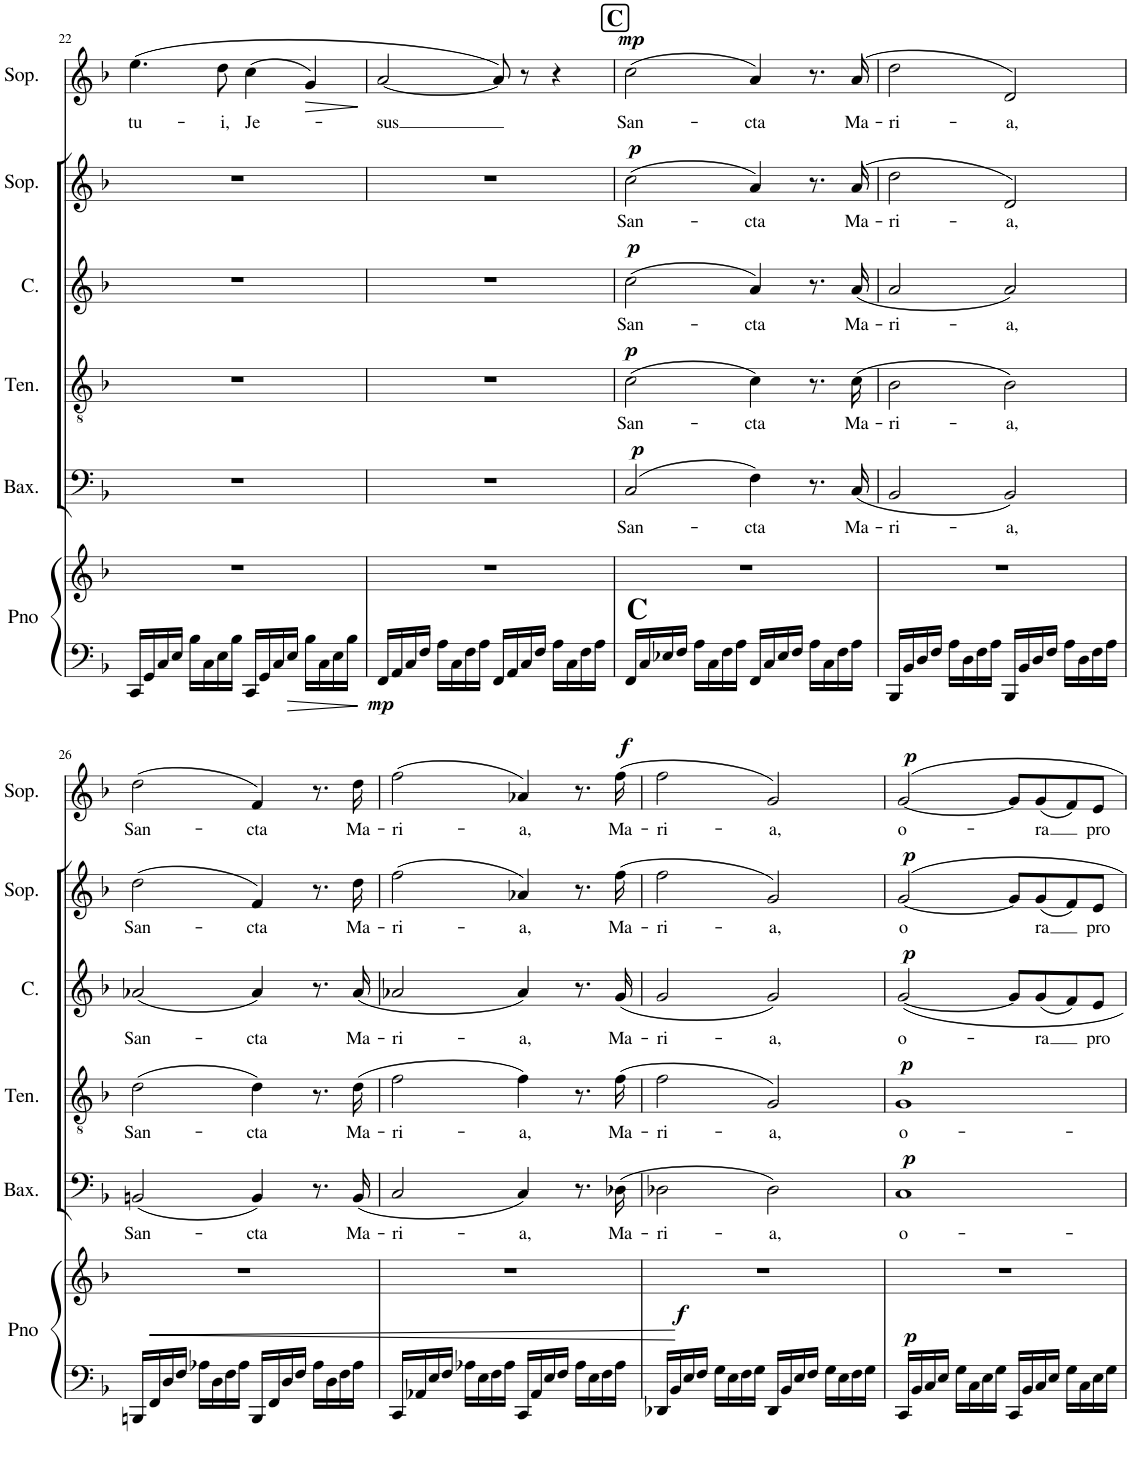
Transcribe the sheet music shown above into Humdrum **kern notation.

**kern	**kern	**dynam	**harte	**kern	**text	**dynam	**kern	**text	**dynam	**kern	**text	**dynam	**kern	**text	**dynam	**kern	**text	**dynam
*part6	*part6	*part6	*part6	*part5	*part5	*part5	*part4	*part4	*part4	*part3	*part3	*part3	*part2	*part2	*part2	*part1	*part1	*part1
*staff7	*staff6	*staff6/7	*	*staff5	*staff5	*staff5	*staff4	*staff4	*staff4	*staff3	*staff3	*staff3	*staff2	*staff2	*staff2	*staff1	*staff1	*staff1
*I"Piano	*	*	*	*I"Baixo	*	*	*I"Tenor	*	*	*I"Contralto	*	*	*I"Soprano	*	*	*I"Soprano	*	*
*I'Pno	*	*	*	*I'Bax.	*	*	*I'Ten.	*	*	*I'C.	*	*	*I'Sop.	*	*	*I'Sop.	*	*
!!LO:PB:g=z
*clefF4	*clefG2	*	*	*clefF4	*	*	*clefGv2	*	*	*clefG2	*	*	*clefG2	*	*	*clefG2	*	*
*k[b-]	*k[b-]	*	*	*k[b-]	*	*	*k[b-]	*	*	*k[b-]	*	*	*k[b-]	*	*	*k[b-]	*	*
*M4/4	*M4/4	*	*	*M4/4	*	*	*M4/4	*	*	*M4/4	*	*	*M4/4	*	*	*M4/4	*	*
=22	=22	=22	=22	=22	=22	=22	=22	=22	=22	=22	=22	=22	=22	=22	=22	=22	=22	=22
!	!	!	!	!	!	!	!	!	!	!	!	!	!	!	!	!	!LO:LY:b	!
16CC/LL	1r	.	.	1r	.	.	1r	.	.	1r	.	.	1r	.	.	(4.ee\	tu-	.
16GG/	.	.	.	.	.	.	.	.	.	.	.	.	.	.	.	.	.	.
16C/	.	.	.	.	.	.	.	.	.	.	.	.	.	.	.	.	.	.
16E/JJ	.	.	.	.	.	.	.	.	.	.	.	.	.	.	.	.	.	.
16B-\LL	.	.	.	.	.	.	.	.	.	.	.	.	.	.	.	.	.	.
16C\	.	.	.	.	.	.	.	.	.	.	.	.	.	.	.	.	.	.
!	!	!	!	!	!	!	!	!	!	!	!	!	!	!	!	!	!LO:LY:b	!
16E\	.	.	.	.	.	.	.	.	.	.	.	.	.	.	.	8dd\	-i,	.
16B-\JJ	.	.	.	.	.	.	.	.	.	.	.	.	.	.	.	.	.	.
!	!	!	!	!	!	!	!	!	!	!	!	!	!	!	!	!	!LO:LY:b	!
16CC/LL	.	.	.	.	.	.	.	.	.	.	.	.	.	.	.	(4cc\	Je-	.
16GG/	.	.	.	.	.	.	.	.	.	.	.	.	.	.	.	.	.	.
16C/	.	.	.	.	.	.	.	.	.	.	.	.	.	.	.	.	.	.
16E/JJ	.	.	.	.	.	.	.	.	.	.	.	.	.	.	.	.	.	.
!	!	!	!	!	!	!	!	!	!	!	!	!	!	!	!	!	!	!LO:HP:b
16B-\LL	.	.	.	.	.	.	.	.	.	.	.	.	.	.	.	4g/)	.	>
16C\	.	.	.	.	.	.	.	.	.	.	.	.	.	.	.	.	.	.
16E\	.	.	.	.	.	.	.	.	.	.	.	.	.	.	.	.	.	.
16B-\JJ	.	.	.	.	.	.	.	.	.	.	.	.	.	.	.	.	.	.
.	.	.	.	.	.	.	.	.	.	.	.	.	.	.	.	.	.	]
=23	=23	=23	=23	=23	=23	=23	=23	=23	=23	=23	=23	=23	=23	=23	=23	=23	=23	=23
!	!	!LO:DY:b=2	!	!	!	!	!	!	!	!	!	!	!	!	!	!	!LO:LY:b	!
16FF/LL	1r	mp	.	1r	.	.	1r	.	.	1r	.	.	1r	.	.	[2a/	-sus	.
16AA/	.	.	.	.	.	.	.	.	.	.	.	.	.	.	.	.	.	.
16C/	.	.	.	.	.	.	.	.	.	.	.	.	.	.	.	.	.	.
16F/JJ	.	.	.	.	.	.	.	.	.	.	.	.	.	.	.	.	.	.
16A\LL	.	.	.	.	.	.	.	.	.	.	.	.	.	.	.	.	.	.
16C\	.	.	.	.	.	.	.	.	.	.	.	.	.	.	.	.	.	.
16F\	.	.	.	.	.	.	.	.	.	.	.	.	.	.	.	.	.	.
16A\JJ	.	.	.	.	.	.	.	.	.	.	.	.	.	.	.	.	.	.
16FF/LL	.	.	.	.	.	.	.	.	.	.	.	.	.	.	.	8a/])	.	.
16AA/	.	.	.	.	.	.	.	.	.	.	.	.	.	.	.	.	.	.
16C/	.	.	.	.	.	.	.	.	.	.	.	.	.	.	.	8r	.	.
16F/JJ	.	.	.	.	.	.	.	.	.	.	.	.	.	.	.	.	.	.
16A\LL	.	.	.	.	.	.	.	.	.	.	.	.	.	.	.	4r	.	.
16C\	.	.	.	.	.	.	.	.	.	.	.	.	.	.	.	.	.	.
16F\	.	.	.	.	.	.	.	.	.	.	.	.	.	.	.	.	.	.
16A\JJ	.	.	.	.	.	.	.	.	.	.	.	.	.	.	.	.	.	.
!!LO:REH:place=s1:a:B:cj:fs=14:t=C
=24	=24	=24	=24	=24	=24	=24	=24	=24	=24	=24	=24	=24	=24	=24	=24	=24	=24	=24
!	!	!	!	!	!LO:LY:b	!LO:DY:a	!	!LO:LY:b	!LO:DY:a	!	!LO:LY:b	!LO:DY:a	!	!LO:LY:b	!LO:DY:a	!	!LO:LY:b	!LO:DY:a
16FF/LL	1r	.	C:maj	(2C/	San-	p	(2c\	San-	p	(2cc\	San-	p	(2cc\	San-	p	(2cc\	San-	mp
16C/	.	.	.	.	.	.	.	.	.	.	.	.	.	.	.	.	.	.
16E-X/	.	.	.	.	.	.	.	.	.	.	.	.	.	.	.	.	.	.
16F/JJ	.	.	.	.	.	.	.	.	.	.	.	.	.	.	.	.	.	.
16A\LL	.	.	.	.	.	.	.	.	.	.	.	.	.	.	.	.	.	.
16C\	.	.	.	.	.	.	.	.	.	.	.	.	.	.	.	.	.	.
16F\	.	.	.	.	.	.	.	.	.	.	.	.	.	.	.	.	.	.
16A\JJ	.	.	.	.	.	.	.	.	.	.	.	.	.	.	.	.	.	.
!	!	!	!	!	!LO:LY:b	!	!	!LO:LY:b	!	!	!LO:LY:b	!	!	!LO:LY:b	!	!	!LO:LY:b	!
16FF/LL	.	.	.	4F\)	-cta	.	4c\)	-cta	.	4a/)	-cta	.	4a/)	-cta	.	4a/)	-cta	.
16C/	.	.	.	.	.	.	.	.	.	.	.	.	.	.	.	.	.	.
16E-/	.	.	.	.	.	.	.	.	.	.	.	.	.	.	.	.	.	.
16F/JJ	.	.	.	.	.	.	.	.	.	.	.	.	.	.	.	.	.	.
16A\LL	.	.	.	8.r	.	.	8.r	.	.	8.r	.	.	8.r	.	.	8.r	.	.
16C\	.	.	.	.	.	.	.	.	.	.	.	.	.	.	.	.	.	.
16F\	.	.	.	.	.	.	.	.	.	.	.	.	.	.	.	.	.	.
!	!	!	!	!	!LO:LY:b	!	!	!LO:LY:b	!	!	!LO:LY:b	!	!	!LO:LY:b	!	!	!LO:LY:b	!
16A\JJ	.	.	.	(16C/	Ma-	.	(16c\	Ma-	.	(16a/	Ma-	.	(>16a/	Ma-	.	(>16a/	Ma-	.
=25	=25	=25	=25	=25	=25	=25	=25	=25	=25	=25	=25	=25	=25	=25	=25	=25	=25	=25
!	!	!	!	!	!LO:LY:b	!	!	!LO:LY:b	!	!	!LO:LY:b	!	!	!LO:LY:b	!	!	!LO:LY:b	!
16BBB-/LL	1r	.	.	2BB-/	-ri-	.	2B-\	-ri-	.	2a/	-ri-	.	2dd\	-ri-	.	2dd\	-ri-	.
16BB-/	.	.	.	.	.	.	.	.	.	.	.	.	.	.	.	.	.	.
16D/	.	.	.	.	.	.	.	.	.	.	.	.	.	.	.	.	.	.
16F/JJ	.	.	.	.	.	.	.	.	.	.	.	.	.	.	.	.	.	.
16A\LL	.	.	.	.	.	.	.	.	.	.	.	.	.	.	.	.	.	.
16D\	.	.	.	.	.	.	.	.	.	.	.	.	.	.	.	.	.	.
16F\	.	.	.	.	.	.	.	.	.	.	.	.	.	.	.	.	.	.
16A\JJ	.	.	.	.	.	.	.	.	.	.	.	.	.	.	.	.	.	.
!	!	!	!	!	!LO:LY:b	!	!	!LO:LY:b	!	!	!LO:LY:b	!	!	!LO:LY:b	!	!	!LO:LY:b	!
16BBB-/LL	.	.	.	2BB-/)	-a,	.	2B-\)	-a,	.	2a/)	-a,	.	2d/)	-a,	.	2d/)	-a,	.
16BB-/	.	.	.	.	.	.	.	.	.	.	.	.	.	.	.	.	.	.
16D/	.	.	.	.	.	.	.	.	.	.	.	.	.	.	.	.	.	.
16F/JJ	.	.	.	.	.	.	.	.	.	.	.	.	.	.	.	.	.	.
16A\LL	.	.	.	.	.	.	.	.	.	.	.	.	.	.	.	.	.	.
16D\	.	.	.	.	.	.	.	.	.	.	.	.	.	.	.	.	.	.
16F\	.	.	.	.	.	.	.	.	.	.	.	.	.	.	.	.	.	.
16A\JJ	.	.	.	.	.	.	.	.	.	.	.	.	.	.	.	.	.	.
!!LO:LB:g=z
=26	=26	=26	=26	=26	=26	=26	=26	=26	=26	=26	=26	=26	=26	=26	=26	=26	=26	=26
!	!	!	!	!	!LO:LY:b	!	!	!LO:LY:b	!	!	!LO:LY:b	!	!	!LO:LY:b	!	!	!LO:LY:b	!
16BBBn/LL	1r	.	.	(2BBn/	San-	.	(2d\	San-	.	(2a-X/	San-	.	(2dd\	San-	.	(2dd\	San-	.
16FF/	.	.	.	.	.	.	.	.	.	.	.	.	.	.	.	.	.	.
16D/	.	.	.	.	.	.	.	.	.	.	.	.	.	.	.	.	.	.
16F/JJ	.	.	.	.	.	.	.	.	.	.	.	.	.	.	.	.	.	.
16A-X\LL	.	.	.	.	.	.	.	.	.	.	.	.	.	.	.	.	.	.
16D\	.	.	.	.	.	.	.	.	.	.	.	.	.	.	.	.	.	.
16F\	.	.	.	.	.	.	.	.	.	.	.	.	.	.	.	.	.	.
16A-\JJ	.	.	.	.	.	.	.	.	.	.	.	.	.	.	.	.	.	.
!	!	!	!	!	!LO:LY:b	!	!	!LO:LY:b	!	!	!LO:LY:b	!	!	!LO:LY:b	!	!	!LO:LY:b	!
16BBB/LL	.	.	.	4BB/)	-cta	.	4d\)	-cta	.	4a-/)	-cta	.	4f/)	-cta	.	4f/)	-cta	.
16FF/	.	.	.	.	.	.	.	.	.	.	.	.	.	.	.	.	.	.
16D/	.	.	.	.	.	.	.	.	.	.	.	.	.	.	.	.	.	.
16F/JJ	.	.	.	.	.	.	.	.	.	.	.	.	.	.	.	.	.	.
16A-\LL	.	.	.	8.r	.	.	8.r	.	.	8.r	.	.	8.r	.	.	8.r	.	.
16D\	.	.	.	.	.	.	.	.	.	.	.	.	.	.	.	.	.	.
16F\	.	.	.	.	.	.	.	.	.	.	.	.	.	.	.	.	.	.
!	!	!	!	!	!LO:LY:b	!	!	!LO:LY:b	!	!	!LO:LY:b	!	!	!LO:LY:b	!	!	!LO:LY:b	!
16A-\JJ	.	.	.	(16BB/	Ma-	.	(16d\	Ma-	.	(16a-/	Ma-	.	16dd\	Ma-	.	16dd\	Ma-	.
=27	=27	=27	=27	=27	=27	=27	=27	=27	=27	=27	=27	=27	=27	=27	=27	=27	=27	=27
!	!	!	!	!	!LO:LY:b	!	!	!LO:LY:b	!	!	!LO:LY:b	!	!	!LO:LY:b	!	!	!LO:LY:b	!
16CC/LL	1r	.	.	2C/	-ri-	.	2f\	-ri-	.	2a-X/	-ri-	.	(2ff\	-ri-	.	(2ff\	-ri-	.
16AA-X/	.	.	.	.	.	.	.	.	.	.	.	.	.	.	.	.	.	.
16E/	.	.	.	.	.	.	.	.	.	.	.	.	.	.	.	.	.	.
16F/JJ	.	.	.	.	.	.	.	.	.	.	.	.	.	.	.	.	.	.
16A-X\LL	.	.	.	.	.	.	.	.	.	.	.	.	.	.	.	.	.	.
16E\	.	.	.	.	.	.	.	.	.	.	.	.	.	.	.	.	.	.
16F\	.	.	.	.	.	.	.	.	.	.	.	.	.	.	.	.	.	.
16A-\JJ	.	.	.	.	.	.	.	.	.	.	.	.	.	.	.	.	.	.
!	!	!	!	!	!LO:LY:b	!	!	!LO:LY:b	!	!	!LO:LY:b	!	!	!LO:LY:b	!	!	!LO:LY:b	!
16CC/LL	.	.	.	4C/)	-a,	.	4f\)	-a,	.	4a-/)	-a,	.	4a-X/)	-a,	.	4a-X/)	-a,	.
16AA-/	.	.	.	.	.	.	.	.	.	.	.	.	.	.	.	.	.	.
16E/	.	.	.	.	.	.	.	.	.	.	.	.	.	.	.	.	.	.
16F/JJ	.	.	.	.	.	.	.	.	.	.	.	.	.	.	.	.	.	.
16A-\LL	.	.	.	8.r	.	.	8.r	.	.	8.r	.	.	8.r	.	.	8.r	.	.
16E\	.	.	.	.	.	.	.	.	.	.	.	.	.	.	.	.	.	.
16F\	.	.	.	.	.	.	.	.	.	.	.	.	.	.	.	.	.	.
!	!	!	!	!	!LO:LY:b	!	!	!LO:LY:b	!	!	!LO:LY:b	!	!	!LO:LY:b	!	!	!LO:LY:b	!LO:DY:a
16A-\JJ	.	.	.	(16D-X\	Ma-	.	(16f\	Ma-	.	(16g/	Ma-	.	(16ff\	Ma-	.	(16ff\	Ma-	f
=28	=28	=28	=28	=28	=28	=28	=28	=28	=28	=28	=28	=28	=28	=28	=28	=28	=28	=28
!	!	!	!	!	!LO:LY:b	!	!	!LO:LY:b	!	!	!LO:LY:b	!	!	!LO:LY:b	!	!	!LO:LY:b	!
*	*^	*	*	*	*	*	*	*	*	*	*	*	*	*	*	*	*	*
16DD-X/LL	1r	8ryy	.	.	2D-X\	-ri-	.	2f\	-ri-	.	2g/	-ri-	.	2ff\	-ri-	.	2ff\	-ri-	.
16BB-/	.	.	.	.	.	.	.	.	.	.	.	.	.	.	.	.	.	.	.
!	!	!	!LO:DY:b	!	!	!	!	!	!	!	!	!	!	!	!	!	!	!	!
16E/	.	2..ryy	f	.	.	.	.	.	.	.	.	.	.	.	.	.	.	.	.
16F/JJ	.	.	.	.	.	.	.	.	.	.	.	.	.	.	.	.	.	.	.
16G\LL	.	.	.	.	.	.	.	.	.	.	.	.	.	.	.	.	.	.	.
16E\	.	.	.	.	.	.	.	.	.	.	.	.	.	.	.	.	.	.	.
16F\	.	.	.	.	.	.	.	.	.	.	.	.	.	.	.	.	.	.	.
16G\JJ	.	.	.	.	.	.	.	.	.	.	.	.	.	.	.	.	.	.	.
!	!	!	!	!	!	!LO:LY:b	!	!	!LO:LY:b	!	!	!LO:LY:b	!	!	!LO:LY:b	!	!	!LO:LY:b	!
16DD-/LL	.	.	.	.	2D-\)	-a,	.	2G/)	-a,	.	2g/)	-a,	.	2g/)	-a,	.	2g/)	-a,	.
16BB-/	.	.	.	.	.	.	.	.	.	.	.	.	.	.	.	.	.	.	.
16E/	.	.	.	.	.	.	.	.	.	.	.	.	.	.	.	.	.	.	.
16F/JJ	.	.	.	.	.	.	.	.	.	.	.	.	.	.	.	.	.	.	.
16G\LL	.	.	.	.	.	.	.	.	.	.	.	.	.	.	.	.	.	.	.
16E\	.	.	.	.	.	.	.	.	.	.	.	.	.	.	.	.	.	.	.
16F\	.	.	.	.	.	.	.	.	.	.	.	.	.	.	.	.	.	.	.
16G\JJ	.	.	.	.	.	.	.	.	.	.	.	.	.	.	.	.	.	.	.
=29	=29	=29	=29	=29	=29	=29	=29	=29	=29	=29	=29	=29	=29	=29	=29	=29	=29	=29	=29
!	!	!	!LO:DY:a=2	!	!	!LO:LY:b	!LO:DY:a	!	!LO:LY:b	!LO:DY:a	!	!LO:LY:b	!LO:DY:a	!	!LO:LY:b	!LO:DY:a	!	!LO:LY:b	!LO:DY:a
*	*v	*v	*	*	*	*	*	*	*	*	*	*	*	*	*	*	*	*	*
16CC/LL	1r	p	.	1C	o-	p	1G	o-	p	[2g/	o-	p	[2g/	o	p	[2g/	o-	p
16BB-/	.	.	.	.	.	.	.	.	.	.	.	.	.	.	.	.	.	.
16C/	.	.	.	.	.	.	.	.	.	.	.	.	.	.	.	.	.	.
16E/JJ	.	.	.	.	.	.	.	.	.	.	.	.	.	.	.	.	.	.
16G\LL	.	.	.	.	.	.	.	.	.	.	.	.	.	.	.	.	.	.
16C\	.	.	.	.	.	.	.	.	.	.	.	.	.	.	.	.	.	.
16E\	.	.	.	.	.	.	.	.	.	.	.	.	.	.	.	.	.	.
16G\JJ	.	.	.	.	.	.	.	.	.	.	.	.	.	.	.	.	.	.
16CC/LL	.	.	.	.	.	.	.	.	.	8g/L]	.	.	8g/L]	.	.	8g/L]	.	.
16BB-/	.	.	.	.	.	.	.	.	.	.	.	.	.	.	.	.	.	.
!	!	!	!	!	!	!	!	!	!	!	!LO:LY:b	!	!	!LO:LY:b	!	!	!LO:LY:b	!
16C/	.	.	.	.	.	.	.	.	.	(8g/	-ra	.	(8g/	-ra	.	(8g/	-ra	.
16E/JJ	.	.	.	.	.	.	.	.	.	.	.	.	.	.	.	.	.	.
16G\LL	.	.	.	.	.	.	.	.	.	8f/)	.	.	8f/)	.	.	8f/)	.	.
16C\	.	.	.	.	.	.	.	.	.	.	.	.	.	.	.	.	.	.
!	!	!	!	!	!	!	!	!	!	!	!LO:LY:b	!	!	!LO:LY:b	!	!	!LO:LY:b	!
16E\	.	.	.	.	.	.	.	.	.	8e/J	pro	.	8e/J	pro	.	8e/J	pro	.
16G\JJ	.	.	.	.	.	.	.	.	.	.	.	.	.	.	.	.	.	.
=	=	=	=	=	=	=	=	=	=	=	=	=	=	=	=	=	=	=
*-	*-	*-	*-	*-	*-	*-	*-	*-	*-	*-	*-	*-	*-	*-	*-	*-	*-	*-
